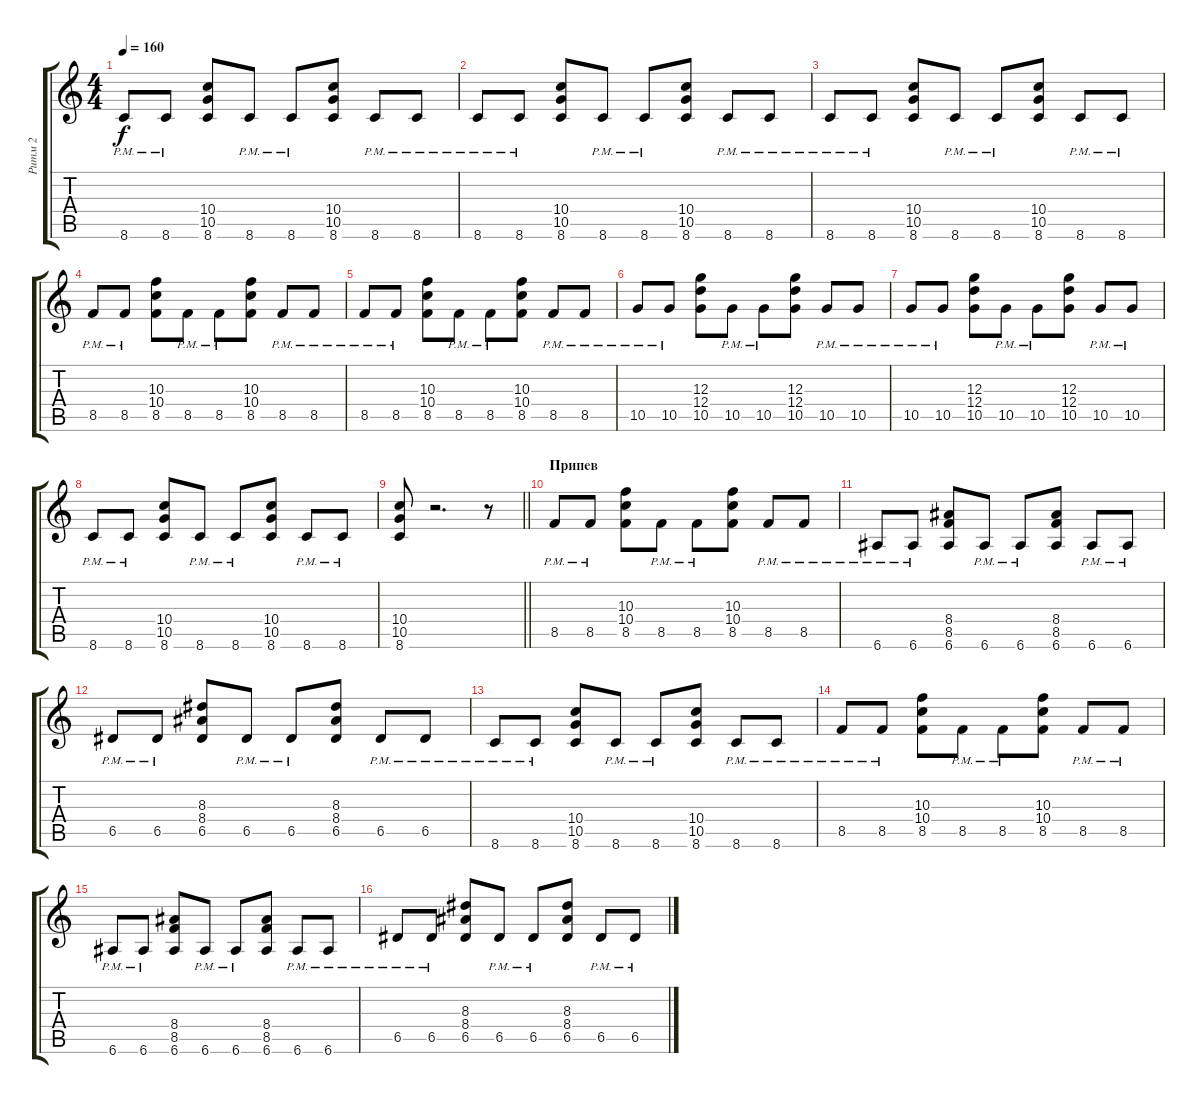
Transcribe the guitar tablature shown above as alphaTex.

\track ("Ритм 2" "Ритм 2") {instrument distortionguitar}
\staff {score tabs}
\tuning (E4 B3 G3 D3 A2 E2) {hide}
\ts (4 4)
\tempo 160
\clef g2
\ks c
8.6{pm}.8{dy f} 8.6{pm}.8 (10.4 10.5 8.6).8 8.6{pm}.8 8.6{pm}.8 (10.4 10.5 8.6).8 8.6{pm}.8 8.6{pm}.8 |
8.6{pm}.8 8.6{pm}.8 (10.4 10.5 8.6).8 8.6{pm}.8 8.6{pm}.8 (10.4 10.5 8.6).8 8.6{pm}.8 8.6{pm}.8 |
8.6{pm}.8 8.6{pm}.8 (10.4 10.5 8.6).8 8.6{pm}.8 8.6{pm}.8 (10.4 10.5 8.6).8 8.6{pm}.8 8.6{pm}.8 |
8.5{pm}.8 8.5{pm}.8 (10.3 10.4 8.5).8 8.5{pm}.8 8.5{pm}.8 (10.3 10.4 8.5).8 8.5{pm}.8 8.5{pm}.8 |
8.5{pm}.8 8.5{pm}.8 (10.3 10.4 8.5).8 8.5{pm}.8 8.5{pm}.8 (10.3 10.4 8.5).8 8.5{pm}.8 8.5{pm}.8 |
10.5{pm}.8 10.5{pm}.8 (12.3 12.4 10.5).8 10.5{pm}.8 10.5{pm}.8 (12.3 12.4 10.5).8 10.5{pm}.8 10.5{pm}.8 |
10.5{pm}.8 10.5{pm}.8 (12.3 12.4 10.5).8 10.5{pm}.8 10.5{pm}.8 (12.3 12.4 10.5).8 10.5{pm}.8 10.5{pm}.8 |
8.6{pm}.8 8.6{pm}.8 (10.4 10.5 8.6).8 8.6{pm}.8 8.6{pm}.8 (10.4 10.5 8.6).8 8.6{pm}.8 8.6{pm}.8 |
\barLineRight lightlight
(10.4 10.5 8.6).8 r.2{d} r.8 |
\section ("" "Припев")
8.5{pm}.8 8.5{pm}.8 (10.3 10.4 8.5).8 8.5{pm}.8 8.5{pm}.8 (10.3 10.4 8.5).8 8.5{pm}.8 8.5{pm}.8 |
6.6{pm}.8 6.6{pm}.8 (8.4 8.5 6.6).8 6.6{pm}.8 6.6{pm}.8 (8.4 8.5 6.6).8 6.6{pm}.8 6.6{pm}.8 |
6.5{pm}.8 6.5{pm}.8 (8.3 8.4 6.5).8 6.5{pm}.8 6.5{pm}.8 (8.3 8.4 6.5).8 6.5{pm}.8 6.5{pm}.8 |
8.6{pm}.8 8.6{pm}.8 (10.4 10.5 8.6).8 8.6{pm}.8 8.6{pm}.8 (10.4 10.5 8.6).8 8.6{pm}.8 8.6{pm}.8 |
8.5{pm}.8 8.5{pm}.8 (10.3 10.4 8.5).8 8.5{pm}.8 8.5{pm}.8 (10.3 10.4 8.5).8 8.5{pm}.8 8.5{pm}.8 |
6.6{pm}.8 6.6{pm}.8 (8.4 8.5 6.6).8 6.6{pm}.8 6.6{pm}.8 (8.4 8.5 6.6).8 6.6{pm}.8 6.6{pm}.8 |
6.5{pm}.8 6.5{pm}.8 (8.3 8.4 6.5).8 6.5{pm}.8 6.5{pm}.8 (8.3 8.4 6.5).8 6.5{pm}.8 6.5{pm}.8
